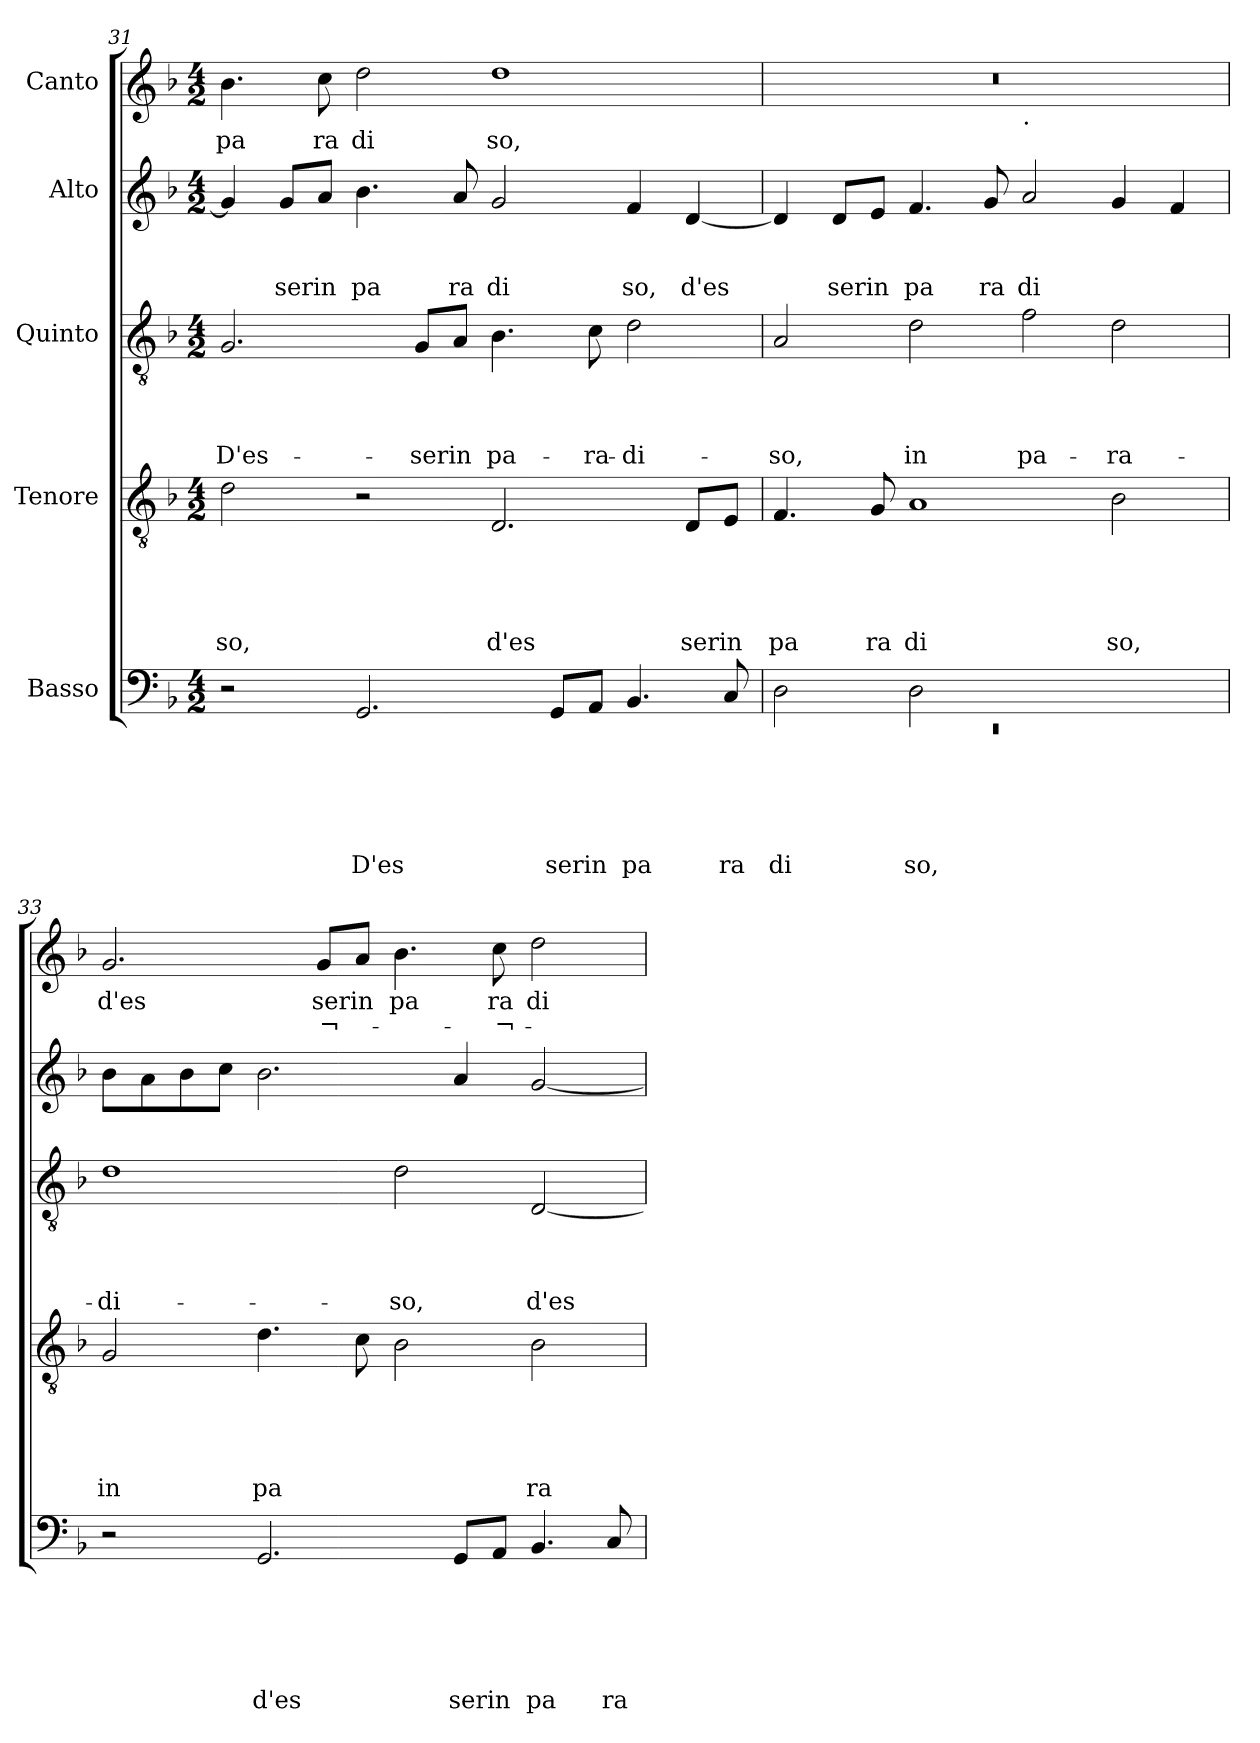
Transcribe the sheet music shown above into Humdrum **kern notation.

**kern	**text	**text	**text	**text	**text	**text	**kern	**text	**text	**text	**text	**text	**kern	**text	**text	**text	**text	**kern	**text	**text	**text	**kern	**text	**text
*part5	*part5	*part5	*part5	*part5	*part5	*part5	*part4	*part4	*part4	*part4	*part4	*part4	*part3	*part3	*part3	*part3	*part3	*part2	*part2	*part2	*part2	*part1	*part1	*part1
*staff5	*staff5	*staff5	*staff5	*staff5	*staff5	*staff5	*staff4	*staff4	*staff4	*staff4	*staff4	*staff4	*staff3	*staff3	*staff3	*staff3	*staff3	*staff2	*staff2	*staff2	*staff2	*staff1	*staff1	*staff1
*I"Basso	*	*	*	*	*	*	*I"Tenore	*	*	*	*	*	*I"Quinto	*	*	*	*	*I"Alto	*	*	*	*I"Canto	*	*
!!LO:PB:g=z
*clefF4	*	*	*	*	*	*	*clefGv2	*	*	*	*	*	*clefGv2	*	*	*	*	*clefG2	*	*	*	*clefG2	*	*
*k[b-]	*	*	*	*	*	*	*k[b-]	*	*	*	*	*	*k[b-]	*	*	*	*	*k[b-]	*	*	*	*k[b-]	*	*
*F:	*	*	*	*	*	*	*F:	*	*	*	*	*	*F:	*	*	*	*	*F:	*	*	*	*F:	*	*
*M4/2	*	*	*	*	*	*	*M4/2	*	*	*	*	*	*M4/2	*	*	*	*	*M4/2	*	*	*	*M4/2	*	*
=31	=31	=31	=31	=31	=31	=31	=31	=31	=31	=31	=31	=31	=31	=31	=31	=31	=31	=31	=31	=31	=31	=31	=31	=31
!	!	!	!	!	!	!	!	!	!	!	!	!LO:LY:b	!	!	!	!	!LO:LY:b	!	!	!	!	!	!LO:LY:b	!
2r	.	.	.	.	.	.	2d\	.	.	.	.	so,	2.G/	.	.	.	D'es-	4g/]	.	.	.	4.b-\	pa	.
!	!	!	!	!	!	!	!	!	!	!	!	!	!	!	!	!	!	!	!	!	!LO:LY:b	!	!	!
.	.	.	.	.	.	.	.	.	.	.	.	.	.	.	.	.	.	8g/L	.	.	serin	.	.	.
!	!	!	!	!	!	!	!	!	!	!	!	!	!	!	!	!	!	!	!	!	!	!	!LO:LY:b	!
.	.	.	.	.	.	.	.	.	.	.	.	.	.	.	.	.	.	8a/J	.	.	.	8cc\	ra	.
!	!	!	!	!	!	!LO:LY:b	!	!	!	!	!	!	!	!	!	!	!	!	!	!	!LO:LY:b	!	!LO:LY:b	!
2.GG/	.	.	.	.	.	D'es	2r	.	.	.	.	.	.	.	.	.	.	4.b-\	.	.	pa	2dd\	di	.
!	!	!	!	!	!	!	!	!	!	!	!	!	!	!	!	!	!LO:LY:b	!	!	!	!	!	!	!
.	.	.	.	.	.	.	.	.	.	.	.	.	8G/L	.	.	.	-serin	.	.	.	.	.	.	.
!	!	!	!	!	!	!	!	!	!	!	!	!	!	!	!	!	!	!	!	!	!LO:LY:b	!	!	!
.	.	.	.	.	.	.	.	.	.	.	.	.	8A/J	.	.	.	.	8a/	.	.	ra	.	.	.
!	!	!	!	!	!	!	!	!	!	!	!	!LO:LY:b	!	!	!	!	!LO:LY:b	!	!	!	!LO:LY:b	!	!LO:LY:b	!
.	.	.	.	.	.	.	2.D/	.	.	.	.	d'es	4.B-\	.	.	.	pa-	2g/	.	.	di	1dd	so,	.
!	!	!	!	!	!	!LO:LY:b	!	!	!	!	!	!	!	!	!	!	!	!	!	!	!	!	!	!
8GG/L	.	.	.	.	.	serin	.	.	.	.	.	.	.	.	.	.	.	.	.	.	.	.	.	.
!	!	!	!	!	!	!	!	!	!	!	!	!	!	!	!	!	!LO:LY:b	!	!	!	!	!	!	!
8AA/J	.	.	.	.	.	.	.	.	.	.	.	.	8c\	.	.	.	-ra-	.	.	.	.	.	.	.
!	!	!	!	!	!	!LO:LY:b	!	!	!	!	!	!	!	!	!	!	!LO:LY:b	!	!	!	!LO:LY:b	!	!	!
4.BB-/	.	.	.	.	.	pa	.	.	.	.	.	.	2d\	.	.	.	-di-	4f/	.	.	so,	.	.	.
!	!	!	!	!	!	!	!	!	!	!	!	!LO:LY:b	!	!	!	!	!	!	!	!	!LO:LY:b	!	!	!
.	.	.	.	.	.	.	8D/L	.	.	.	.	serin	.	.	.	.	.	[<4d/	.	.	d'es	.	.	.
!	!	!	!	!	!	!LO:LY:b	!	!	!	!	!	!	!	!	!	!	!	!	!	!	!	!	!	!
8C/	.	.	.	.	.	ra	8E/J	.	.	.	.	.	.	.	.	.	.	.	.	.	.	.	.	.
=32	=32	=32	=32	=32	=32	=32	=32	=32	=32	=32	=32	=32	=32	=32	=32	=32	=32	=32	=32	=32	=32	=32	=32	=32
*^	*	*	*	*	*	*	*	*	*	*	*	*	*	*	*	*	*	*	*	*	*	*	*	*
!	!LO:N:vis=1	!	!	!	!	!	!LO:LY:b	!	!	!	!	!	!LO:LY:b	!	!	!	!	!LO:LY:b	!	!	!	!	!	!	!
*	*	*	*	*	*	*	*	*	*	*	*	*	*	*	*	*	*	*	*	*	*	*	*^	*	*
2D\	0rEE	.	.	.	.	.	di	4.F/	.	.	.	.	pa	2A/	.	.	.	-so,	4d/]	.	.	.	0r	1ryy	.	.
!	!	!	!	!	!	!	!	!	!	!	!	!	!	!	!	!	!	!	!	!	!	!LO:LY:b	!	!	!	!
.	.	.	.	.	.	.	.	.	.	.	.	.	.	.	.	.	.	.	8d/L	.	.	serin	.	.	.	.
!	!	!	!	!	!	!	!	!	!	!	!	!	!LO:LY:b	!	!	!	!	!	!	!	!	!	!	!	!	!
.	.	.	.	.	.	.	.	8G/	.	.	.	.	ra	.	.	.	.	.	8e/J	.	.	.	.	.	.	.
!	!	!	!	!	!	!	!LO:LY:b	!	!	!	!	!	!LO:LY:b	!	!	!	!	!LO:LY:b	!	!	!	!LO:LY:b	!	!	!	!
2D\	.	.	.	.	.	.	so,	1A	.	.	.	.	di	2d\	.	.	.	in	4.f/	.	.	pa	.	.	.	.
!	!	!	!	!	!	!	!	!	!	!	!	!	!	!	!	!	!	!	!	!	!	!LO:LY:b	!	!	!	!
.	.	.	.	.	.	.	.	.	.	.	.	.	.	.	.	.	.	.	8g/	.	.	ra	.	.	.	.
!	!	!	!	!	!	!	!	!	!	!	!	!	!	!	!	!	!	!	!	!	!	!	!	!LO:TX:b:t=.	!	!
!	!	!	!	!	!	!	!	!	!	!	!	!	!	!	!	!	!	!LO:LY:b	!	!	!	!LO:LY:b	!	!	!	!
1ryy	.	.	.	.	.	.	.	.	.	.	.	.	.	2f\	.	.	.	pa-	2a/	.	.	di	.	1ryy	.	.
!	!	!	!	!	!	!	!	!	!	!	!	!	!LO:LY:b	!	!	!	!	!LO:LY:b	!	!	!	!	!	!	!	!
.	.	.	.	.	.	.	.	2B-\	.	.	.	.	so,	2d\	.	.	.	-ra-	4g/	.	.	.	.	.	.	.
.	.	.	.	.	.	.	.	.	.	.	.	.	.	.	.	.	.	.	4f/	.	.	.	.	.	.	.
*v	*v	*	*	*	*	*	*	*	*	*	*	*	*	*	*	*	*	*	*	*	*	*	*	*	*	*
=33	=33	=33	=33	=33	=33	=33	=33	=33	=33	=33	=33	=33	=33	=33	=33	=33	=33	=33	=33	=33	=33	=33	=33	=33	=33
!	!	!	!	!	!	!	!	!	!	!	!	!LO:LY:b	!	!	!	!	!LO:LY:b	!	!	!	!	!	!	!LO:LY:b	!
*	*	*	*	*	*	*	*	*	*	*	*	*	*	*	*	*	*	*	*	*	*	*v	*v	*	*
2r	.	.	.	.	.	.	2G/	.	.	.	.	in	1d	.	.	.	-di-	8b-\L	.	.	.	2.g/	d'es	.
.	.	.	.	.	.	.	.	.	.	.	.	.	.	.	.	.	.	8a\	.	.	.	.	.	.
.	.	.	.	.	.	.	.	.	.	.	.	.	.	.	.	.	.	8b-\	.	.	.	.	.	.
.	.	.	.	.	.	.	.	.	.	.	.	.	.	.	.	.	.	8cc\J	.	.	.	.	.	.
!	!	!	!	!	!	!LO:LY:b	!	!	!	!	!	!LO:LY:b	!	!	!	!	!	!	!	!	!	!	!	!
2.GG/	.	.	.	.	.	d'es	4.d\	.	.	.	.	pa	.	.	.	.	.	2.b-\	.	.	.	.	.	.
!	!	!	!	!	!	!	!	!	!	!	!	!	!	!	!	!	!	!	!	!	!	!	!LO:LY:b	!LO:LY:b
.	.	.	.	.	.	.	.	.	.	.	.	.	.	.	.	.	.	.	.	.	.	8g/L	serin	¬-
.	.	.	.	.	.	.	8c\	.	.	.	.	.	.	.	.	.	.	.	.	.	.	8a/J	.	.
!	!	!	!	!	!	!	!	!	!	!	!	!	!	!	!	!	!LO:LY:b	!	!	!	!	!	!LO:LY:b	!
.	.	.	.	.	.	.	2B-\	.	.	.	.	.	2d\	.	.	.	-so,	.	.	.	.	4.b-\	pa	.
!	!	!	!	!	!	!LO:LY:b	!	!	!	!	!	!	!	!	!	!	!	!	!	!	!	!	!	!
8GG/L	.	.	.	.	.	serin	.	.	.	.	.	.	.	.	.	.	.	4a/	.	.	.	.	.	.
!	!	!	!	!	!	!	!	!	!	!	!	!	!	!	!	!	!	!	!	!	!	!	!LO:LY:b	!LO:LY:b
8AA/J	.	.	.	.	.	.	.	.	.	.	.	.	.	.	.	.	.	.	.	.	.	8cc\	ra	-¬-
!	!	!	!	!	!	!LO:LY:b	!	!	!	!	!	!LO:LY:b	!	!	!	!	!LO:LY:b	!	!	!	!	!	!LO:LY:b	!
4.BB-/	.	.	.	.	.	pa	2B-\	.	.	.	.	ra	[<2D/	.	.	.	d'es-	[<2g/	.	.	.	2dd\	di	.
!	!	!	!	!	!	!LO:LY:b	!	!	!	!	!	!	!	!	!	!	!	!	!	!	!	!	!	!
8C/	.	.	.	.	.	ra	.	.	.	.	.	.	.	.	.	.	.	.	.	.	.	.	.	.
=	=	=	=	=	=	=	=	=	=	=	=	=	=	=	=	=	=	=	=	=	=	=	=	=
*-	*-	*-	*-	*-	*-	*-	*-	*-	*-	*-	*-	*-	*-	*-	*-	*-	*-	*-	*-	*-	*-	*-	*-	*-
